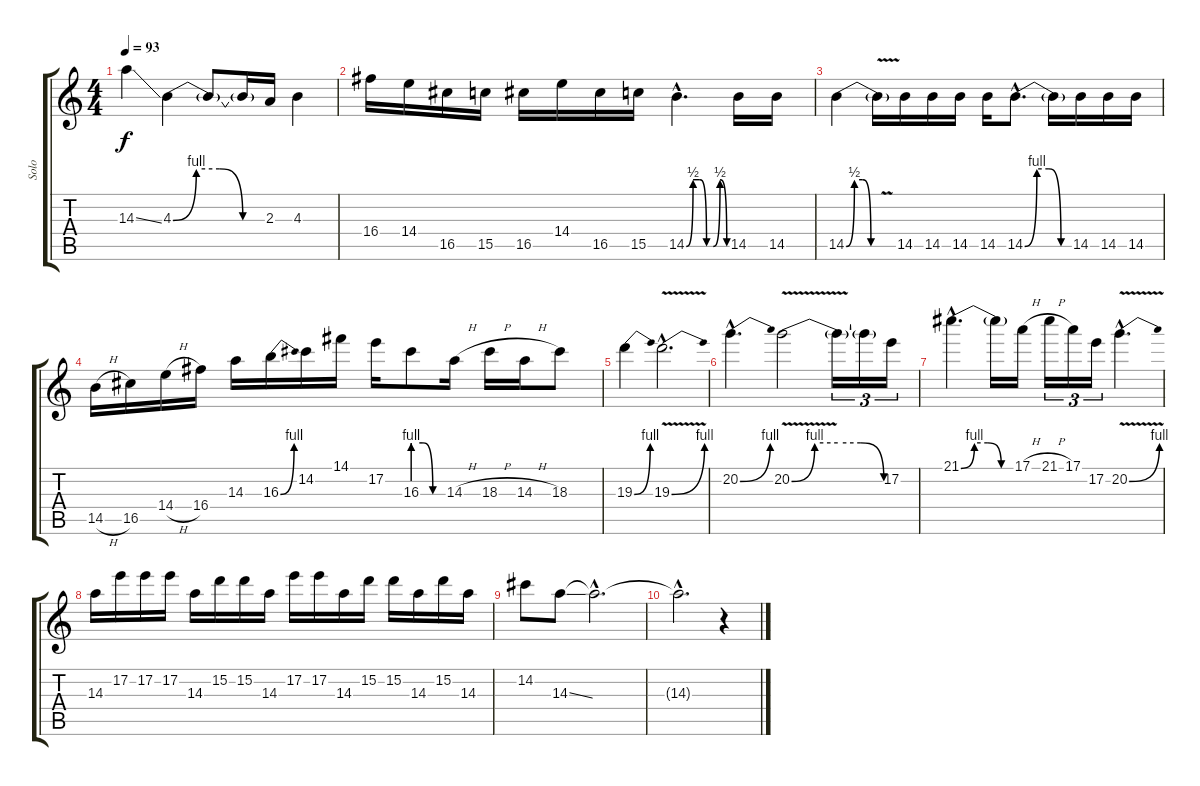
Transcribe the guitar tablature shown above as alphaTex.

\track ("Solo" "Solo") {instrument overdrivenguitar}
\staff {score tabs}
\tuning (E4 B3 G3 D3 A2 E2) {hide}
\ts (4 4)
\tempo 93
\clef g2
\ks c
14.3{ss}.4{dy f} 4.3{be (custom 0 0 15 4 30 4 45 0 60 0)}.4 4.3{t}.8 4.3{t}.16 2.3.16 4.3.4 |
16.4.16 14.4.16 16.5.16 15.5.16 16.5.16 14.4.16 16.5.16 15.5.16 14.5{be (custom 0 0 10 2 20 2 30 0 40 0 50 2 60 0) hac}.4{d} 14.5.16 14.5.16 |
14.5{be (custom 0 0 15 2 30 2 45 0 60 0)}.4 14.5{v t}.16 14.5.16 14.5.16 14.5.16 14.5.16 14.5{be (custom 0 0 15 4 30 4 45 0 60 0) hac}.8{d} 14.5{t}.16 14.5.16 14.5.16 14.5.16 |
14.5{h}.16 16.5.16 14.4{h}.16 16.4.16 14.3.16 16.3{be (bend 0 0 60 4)}.16 14.2.16 14.1.16 17.2.16 16.3{be (custom 0 4 20 4 40 0 60 0)}.8 14.3{h}.16 18.3{h}.16 14.3{h}.16 18.3.8 |
19.3{be (bend 0 0 60 4)}.4 19.3{be (bend 0 0 60 4) v hac}.2{d} |
20.2{be (bend 0 0 60 4) hac}.4{d} 20.2{be (custom 0 0 15 4 30 4 45 4 60 0) v}.2 20.2{t}.16{tu (3 2)} 20.2{t}.16{tu (3 2)} 17.2.16{tu (3 2)} |
21.1{be (custom 0 0 15 4 30 4 45 0 60 0) hac}.4{d} 21.1{t}.16 17.1{h}.16 21.1{h}.16{tu (3 2)} 17.1.16{tu (3 2)} 17.2.16{tu (3 2)} 20.2{be (bend 0 0 60 4) v hac}.4{d} |
14.3.16 17.2.16 17.2.16 17.2.16 14.3.16 15.2.16 15.2.16 14.3.16 17.2.16 17.2.16 14.3.16 15.2.16 15.2.16 14.3.16 15.2.16 14.3.16 |
14.2.8 14.3{ss}.8 14.3{hac t}.2{d} |
14.3{hac t}.2{d} r.4
